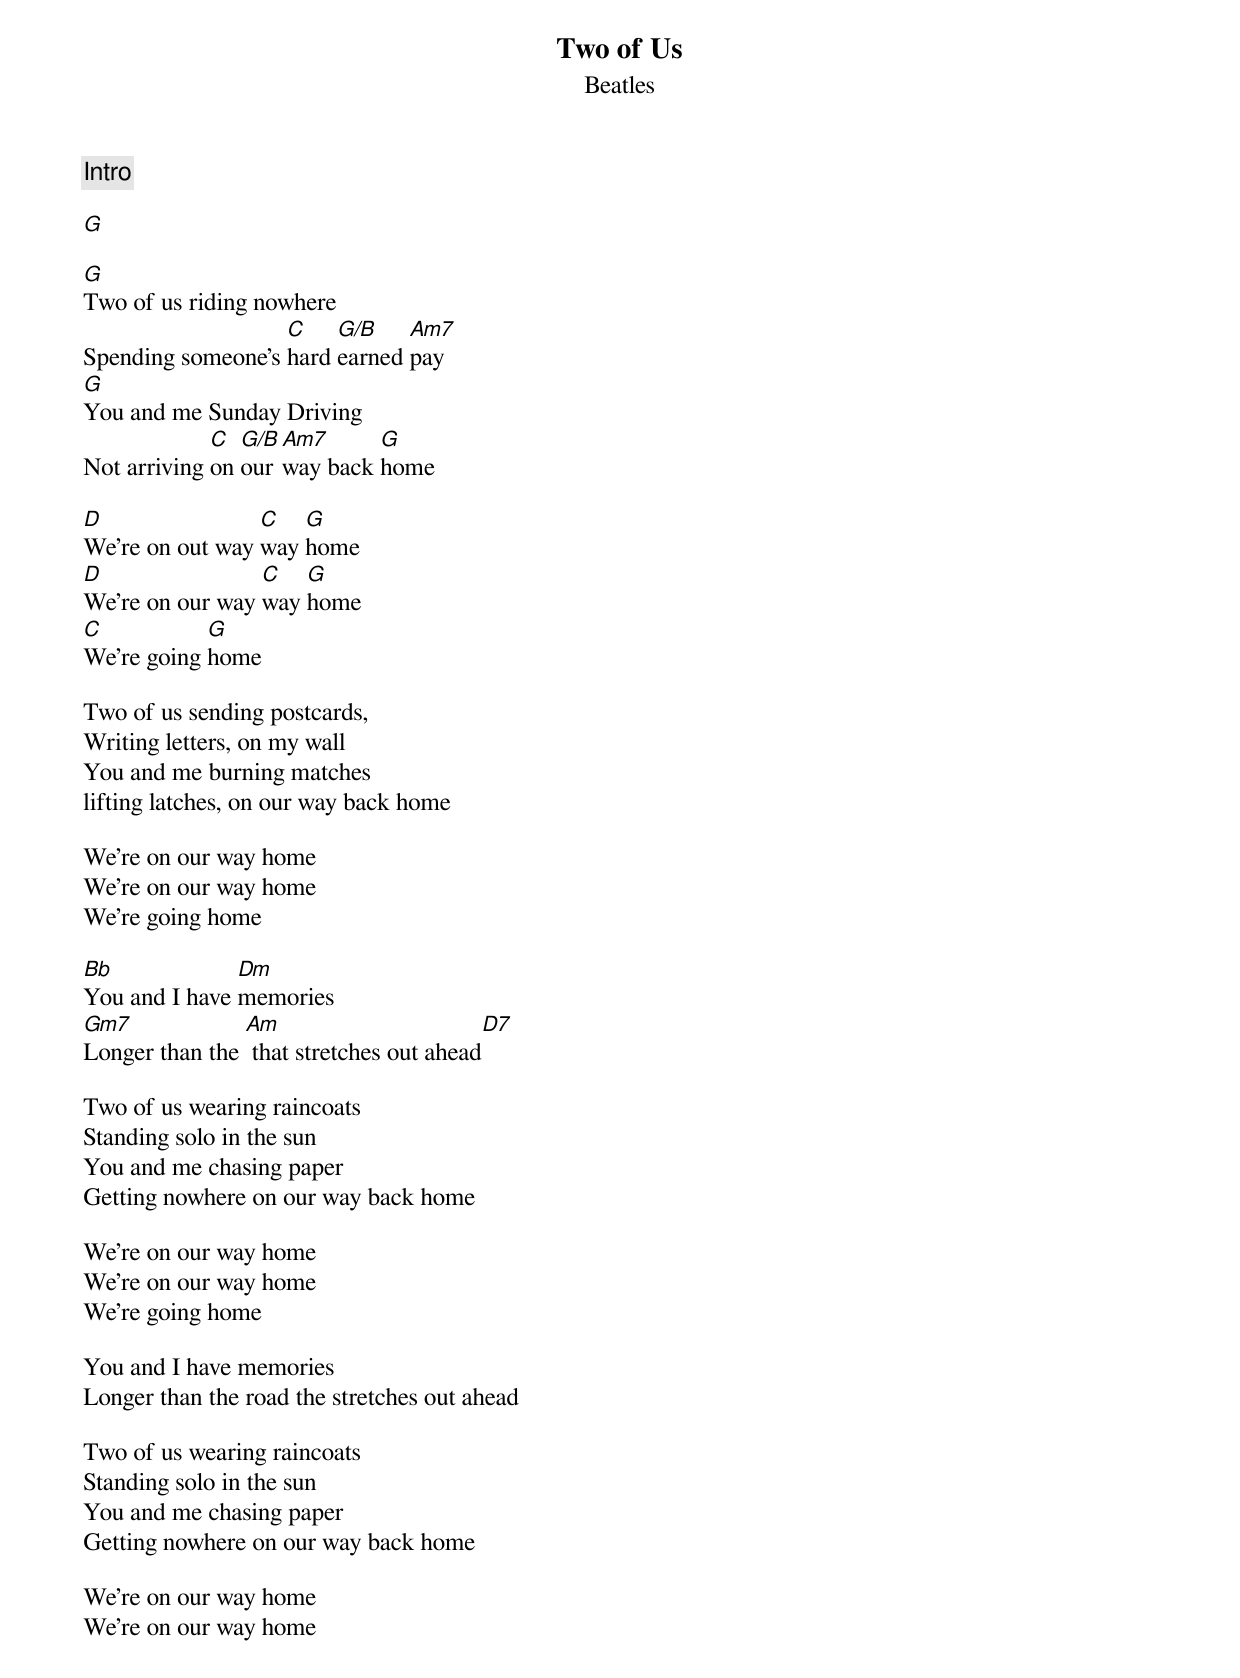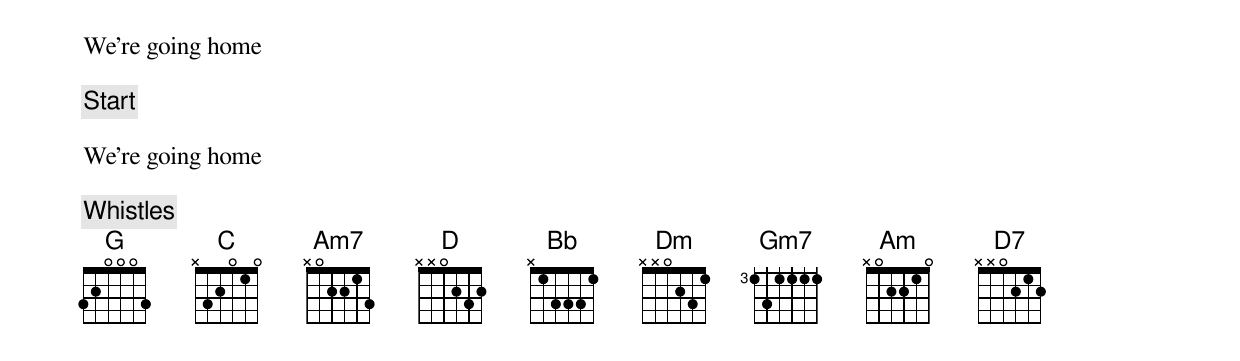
{title:Two of Us}
{subtitle:Beatles}
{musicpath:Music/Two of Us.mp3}
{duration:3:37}
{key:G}

{c:Intro}

[G]

[G]Two of us riding nowhere
Spending someone's [C]hard [G/B]earned [Am7]pay
[G]You and me Sunday Driving
Not arriving [C]on [G/B]our [Am7]way back [G]home

[D]We're on out way [C]way [G]home
[D]We're on our way [C]way [G]home
[C]We're going [G]home

Two of us sending postcards,
Writing letters, on my wall
You and me burning matches
lifting latches, on our way back home

We're on our way home
We're on our way home
We're going home

[Bb]You and I have [Dm]memories
[Gm7]Longer than the [Am] that stretches out ahead[D7]

Two of us wearing raincoats
Standing solo in the sun
You and me chasing paper
Getting nowhere on our way back home

We're on our way home
We're on our way home
We're going home

You and I have memories
Longer than the road the stretches out ahead

Two of us wearing raincoats
Standing solo in the sun
You and me chasing paper
Getting nowhere on our way back home

We're on our way home
We're on our way home
We're going home

{c:Start}

We're going home

{c:Whistles}
